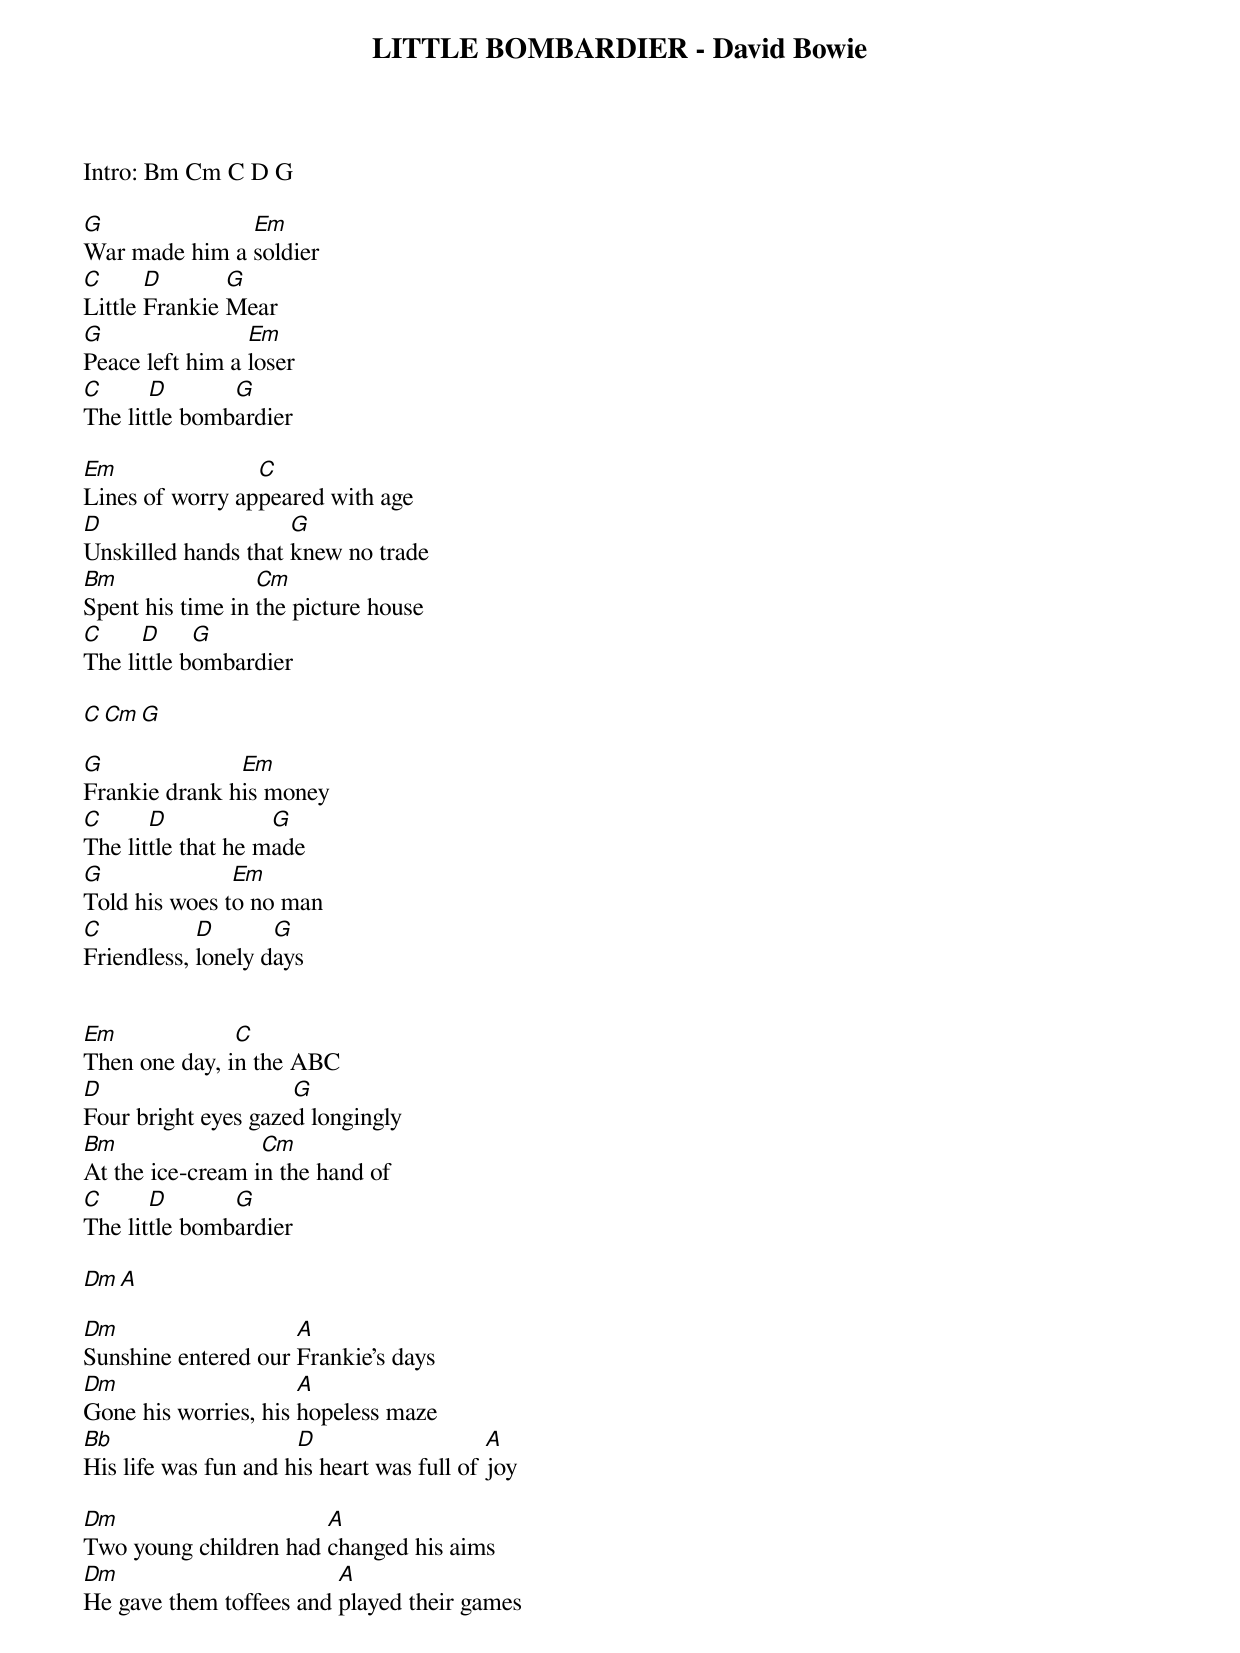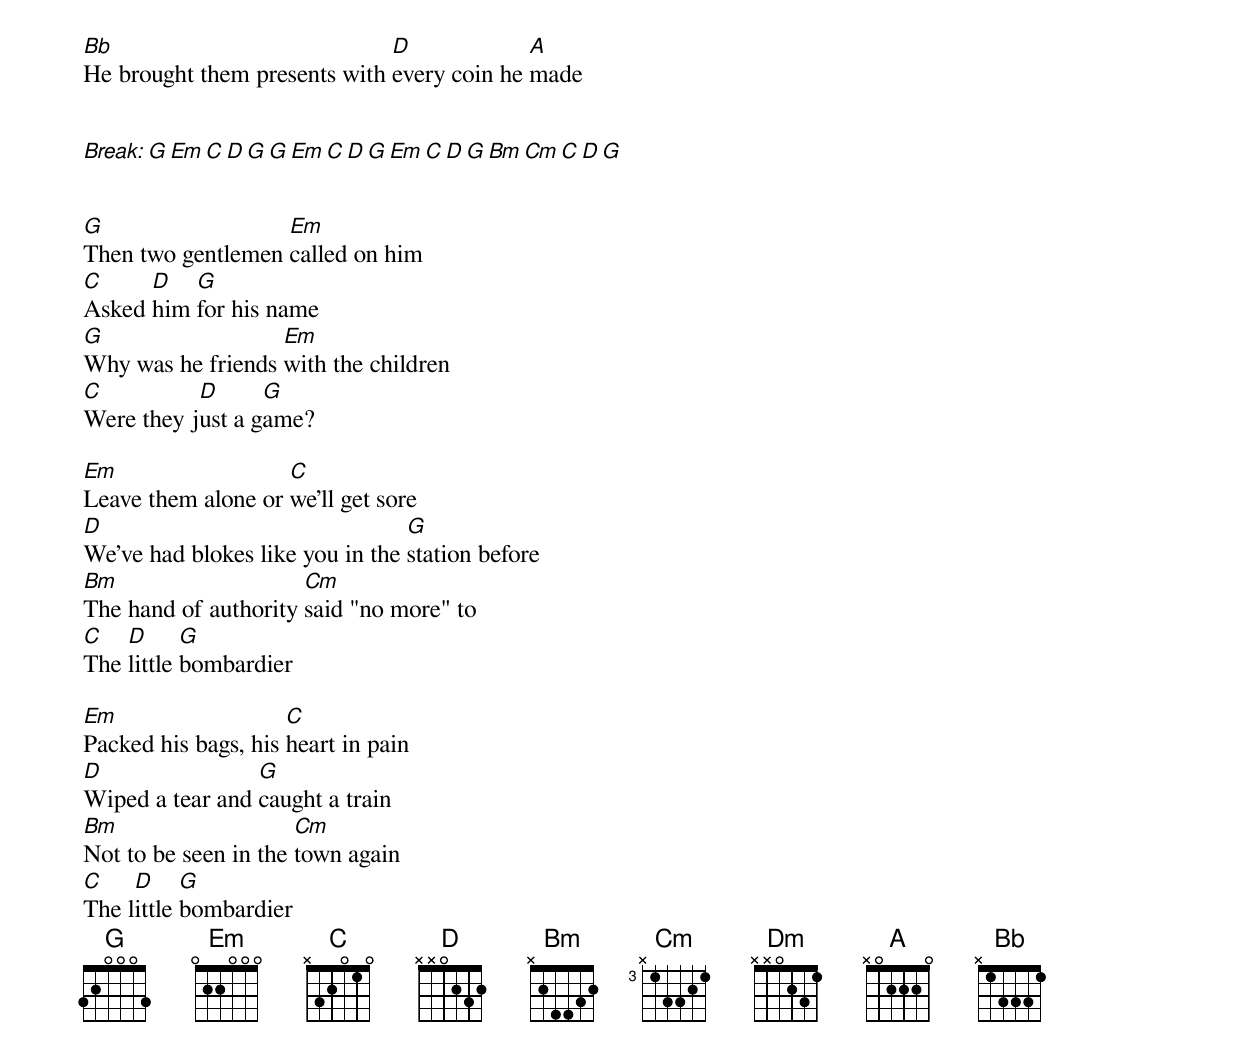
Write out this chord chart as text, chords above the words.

LITTLE BOMBARDIER - David Bowie

Intro: Bm Cm C D G

G              Em
War made him a soldier
C      D       G
Little Frankie Mear
G                Em
Peace left him a loser
C      D       G
The little bombardier

Em               C
Lines of worry appeared with age
D                    G
Unskilled hands that knew no trade
Bm                Cm
Spent his time in the picture house
C     D     G
The little bombardier

C       Cm      G

G              Em
Frankie drank his money
C      D            G
The little that he made
G              Em
Told his woes to no man
C           D       G
Friendless, lonely days


Em             C
Then one day, in the ABC
D                    G
Four bright eyes gazed longingly
Bm                Cm
At the ice-cream in the hand of
C      D       G
The little bombardier

Dm      A

Dm                   A
Sunshine entered our Frankie's days
Dm                    A
Gone his worries, his hopeless maze
Bb                    D                    A
His life was fun and his heart was full of joy

Dm                     A
Two young children had changed his aims
Dm                       A
He gave them toffees and played their games
Bb                            D             A
He brought them presents with every coin he made


Break: G Em C D G G Em C D G Em C D G Bm Cm C D G


G                  Em
Then two gentlemen called on him
C     D   G
Asked him for his name
G                  Em
Why was he friends with the children
C          D      G
Were they just a game?

Em                  C
Leave them alone or we'll get sore
D                                G
We've had blokes like you in the station before
Bm                    Cm
The hand of authority said "no more" to
C   D      G
The little bombardier

Em                   C
Packed his bags, his heart in pain
D                G
Wiped a tear and caught a train
Bm                    Cm
Not to be seen in the town again
C    D     G
The little bombardier
